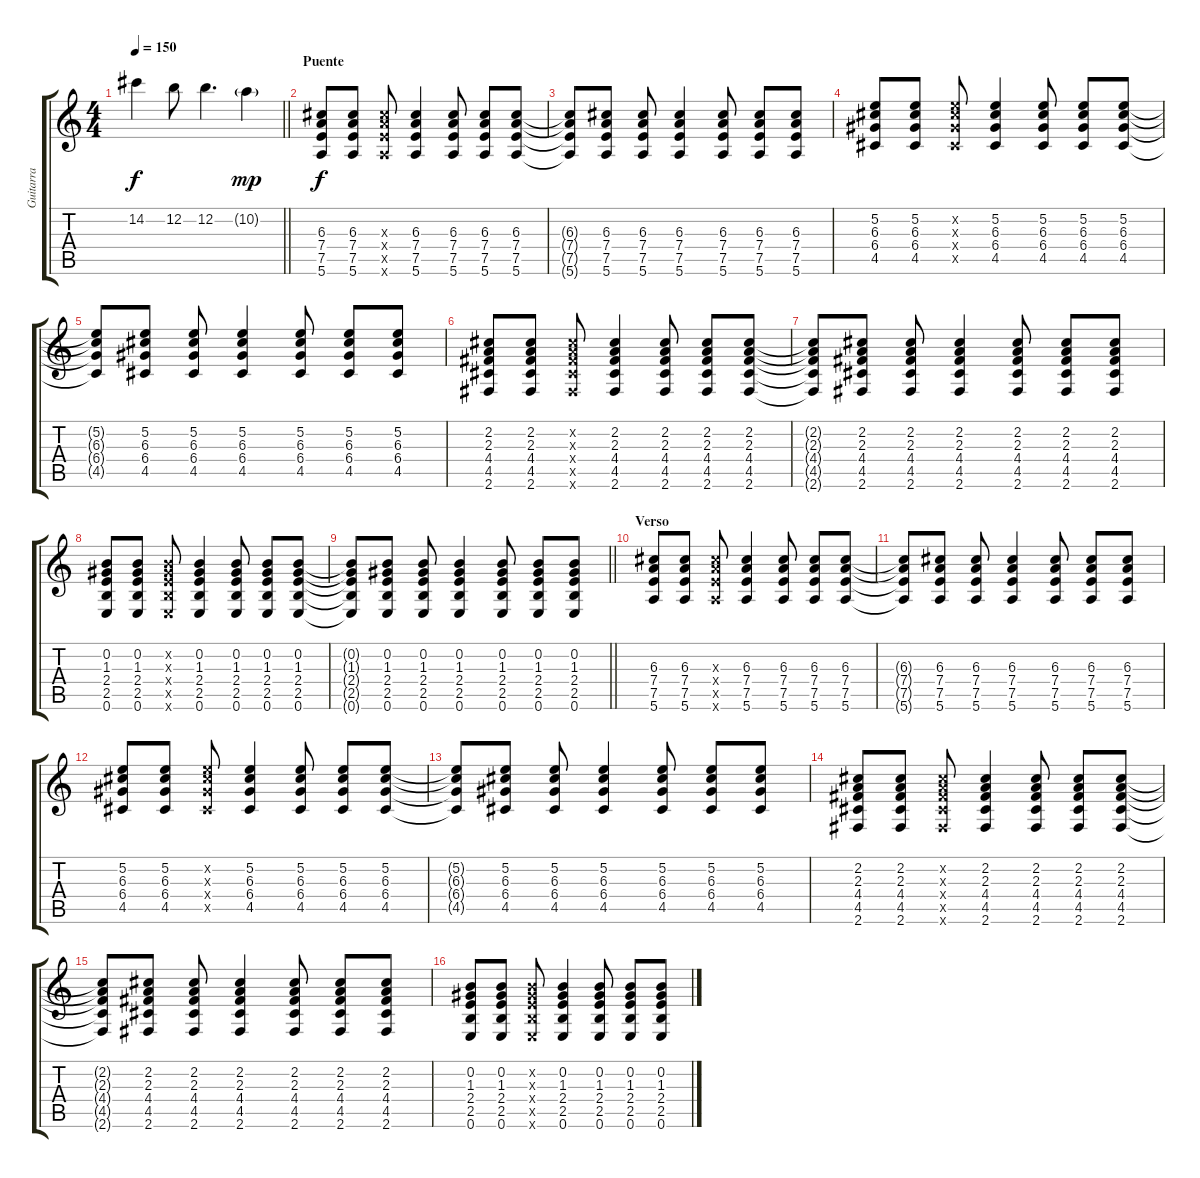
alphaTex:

\track ("Guitarra" "Guitarra") {instrument electricguitarclean}
\staff {score tabs}
\tuning (E4 B3 G3 D3 A2 E2) {hide}
\ts (4 4)
\tempo 150
\clef g2
\barLineRight lightlight
\ks c
14.2{t}.4{dy f} 12.2.8 12.2.4{d} 10.2{g}.4{dy mp} |
\section ("" "Puente")
(6.3 7.4 7.5 5.6).8{dy f volume 9 instrument electricguitarclean} (6.3 7.4 7.5 5.6).8 (6.3{x} 7.4{x} 7.5{x} 5.6{x}).8 (6.3 7.4 7.5 5.6).4 (6.3 7.4 7.5 5.6).8 (6.3 7.4 7.5 5.6).8 (6.3 7.4 7.5 5.6).8 |
(6.3{t} 7.4{t} 7.5{t} 5.6{t}).8 (6.3 7.4 7.5 5.6).8 (6.3 7.4 7.5 5.6).8 (6.3 7.4 7.5 5.6).4 (6.3 7.4 7.5 5.6).8 (6.3 7.4 7.5 5.6).8 (6.3 7.4 7.5 5.6).8 |
(5.2 6.3 6.4 4.5).8 (5.2 6.3 6.4 4.5).8 (5.2{x} 6.3{x} 6.4{x} 4.5{x}).8 (5.2 6.3 6.4 4.5).4 (5.2 6.3 6.4 4.5).8 (5.2 6.3 6.4 4.5).8 (5.2 6.3 6.4 4.5).8 |
(5.2{t} 6.3{t} 6.4{t} 4.5{t}).8 (5.2 6.3 6.4 4.5).8 (5.2 6.3 6.4 4.5).8 (5.2 6.3 6.4 4.5).4 (5.2 6.3 6.4 4.5).8 (5.2 6.3 6.4 4.5).8 (5.2 6.3 6.4 4.5).8 |
(2.2 2.3 4.4 4.5 2.6).8 (2.2 2.3 4.4 4.5 2.6).8 (2.2{x} 2.3{x} 4.4{x} 4.5{x} 2.6{x}).8 (2.2 2.3 4.4 4.5 2.6).4 (2.2 2.3 4.4 4.5 2.6).8 (2.2 2.3 4.4 4.5 2.6).8 (2.2 2.3 4.4 4.5 2.6).8 |
(2.2{t} 2.3{t} 4.4{t} 4.5{t} 2.6{t}).8 (2.2 2.3 4.4 4.5 2.6).8 (2.2 2.3 4.4 4.5 2.6).8 (2.2 2.3 4.4 4.5 2.6).4 (2.2 2.3 4.4 4.5 2.6).8 (2.2 2.3 4.4 4.5 2.6).8 (2.2 2.3 4.4 4.5 2.6).8 |
(0.2 1.3 2.4 2.5 0.6).8 (0.2 1.3 2.4 2.5 0.6).8 (0.2{x} 1.3{x} 2.4{x} 2.5{x} 0.6{x}).8 (0.2 1.3 2.4 2.5 0.6).4 (0.2 1.3 2.4 2.5 0.6).8 (0.2 1.3 2.4 2.5 0.6).8 (0.2 1.3 2.4 2.5 0.6).8 |
\barLineRight lightlight
(0.2{t} 1.3{t} 2.4{t} 2.5{t} 0.6{t}).8 (0.2 1.3 2.4 2.5 0.6).8 (0.2 1.3 2.4 2.5 0.6).8 (0.2 1.3 2.4 2.5 0.6).4 (0.2 1.3 2.4 2.5 0.6).8 (0.2 1.3 2.4 2.5 0.6).8 (0.2 1.3 2.4 2.5 0.6).8 |
\section ("" "Verso")
(6.3 7.4 7.5 5.6).8 (6.3 7.4 7.5 5.6).8 (6.3{x} 7.4{x} 7.5{x} 5.6{x}).8 (6.3 7.4 7.5 5.6).4 (6.3 7.4 7.5 5.6).8 (6.3 7.4 7.5 5.6).8 (6.3 7.4 7.5 5.6).8 |
(6.3{t} 7.4{t} 7.5{t} 5.6{t}).8 (6.3 7.4 7.5 5.6).8 (6.3 7.4 7.5 5.6).8 (6.3 7.4 7.5 5.6).4 (6.3 7.4 7.5 5.6).8 (6.3 7.4 7.5 5.6).8 (6.3 7.4 7.5 5.6).8 |
(5.2 6.3 6.4 4.5).8 (5.2 6.3 6.4 4.5).8 (5.2{x} 6.3{x} 6.4{x} 4.5{x}).8 (5.2 6.3 6.4 4.5).4 (5.2 6.3 6.4 4.5).8 (5.2 6.3 6.4 4.5).8 (5.2 6.3 6.4 4.5).8 |
(5.2{t} 6.3{t} 6.4{t} 4.5{t}).8 (5.2 6.3 6.4 4.5).8 (5.2 6.3 6.4 4.5).8 (5.2 6.3 6.4 4.5).4 (5.2 6.3 6.4 4.5).8 (5.2 6.3 6.4 4.5).8 (5.2 6.3 6.4 4.5).8 |
(2.2 2.3 4.4 4.5 2.6).8 (2.2 2.3 4.4 4.5 2.6).8 (2.2{x} 2.3{x} 4.4{x} 4.5{x} 2.6{x}).8 (2.2 2.3 4.4 4.5 2.6).4 (2.2 2.3 4.4 4.5 2.6).8 (2.2 2.3 4.4 4.5 2.6).8 (2.2 2.3 4.4 4.5 2.6).8 |
(2.2{t} 2.3{t} 4.4{t} 4.5{t} 2.6{t}).8 (2.2 2.3 4.4 4.5 2.6).8 (2.2 2.3 4.4 4.5 2.6).8 (2.2 2.3 4.4 4.5 2.6).4 (2.2 2.3 4.4 4.5 2.6).8 (2.2 2.3 4.4 4.5 2.6).8 (2.2 2.3 4.4 4.5 2.6).8 |
(0.2 1.3 2.4 2.5 0.6).8 (0.2 1.3 2.4 2.5 0.6).8 (0.2{x} 1.3{x} 2.4{x} 2.5{x} 0.6{x}).8 (0.2 1.3 2.4 2.5 0.6).4 (0.2 1.3 2.4 2.5 0.6).8 (0.2 1.3 2.4 2.5 0.6).8 (0.2 1.3 2.4 2.5 0.6).8
